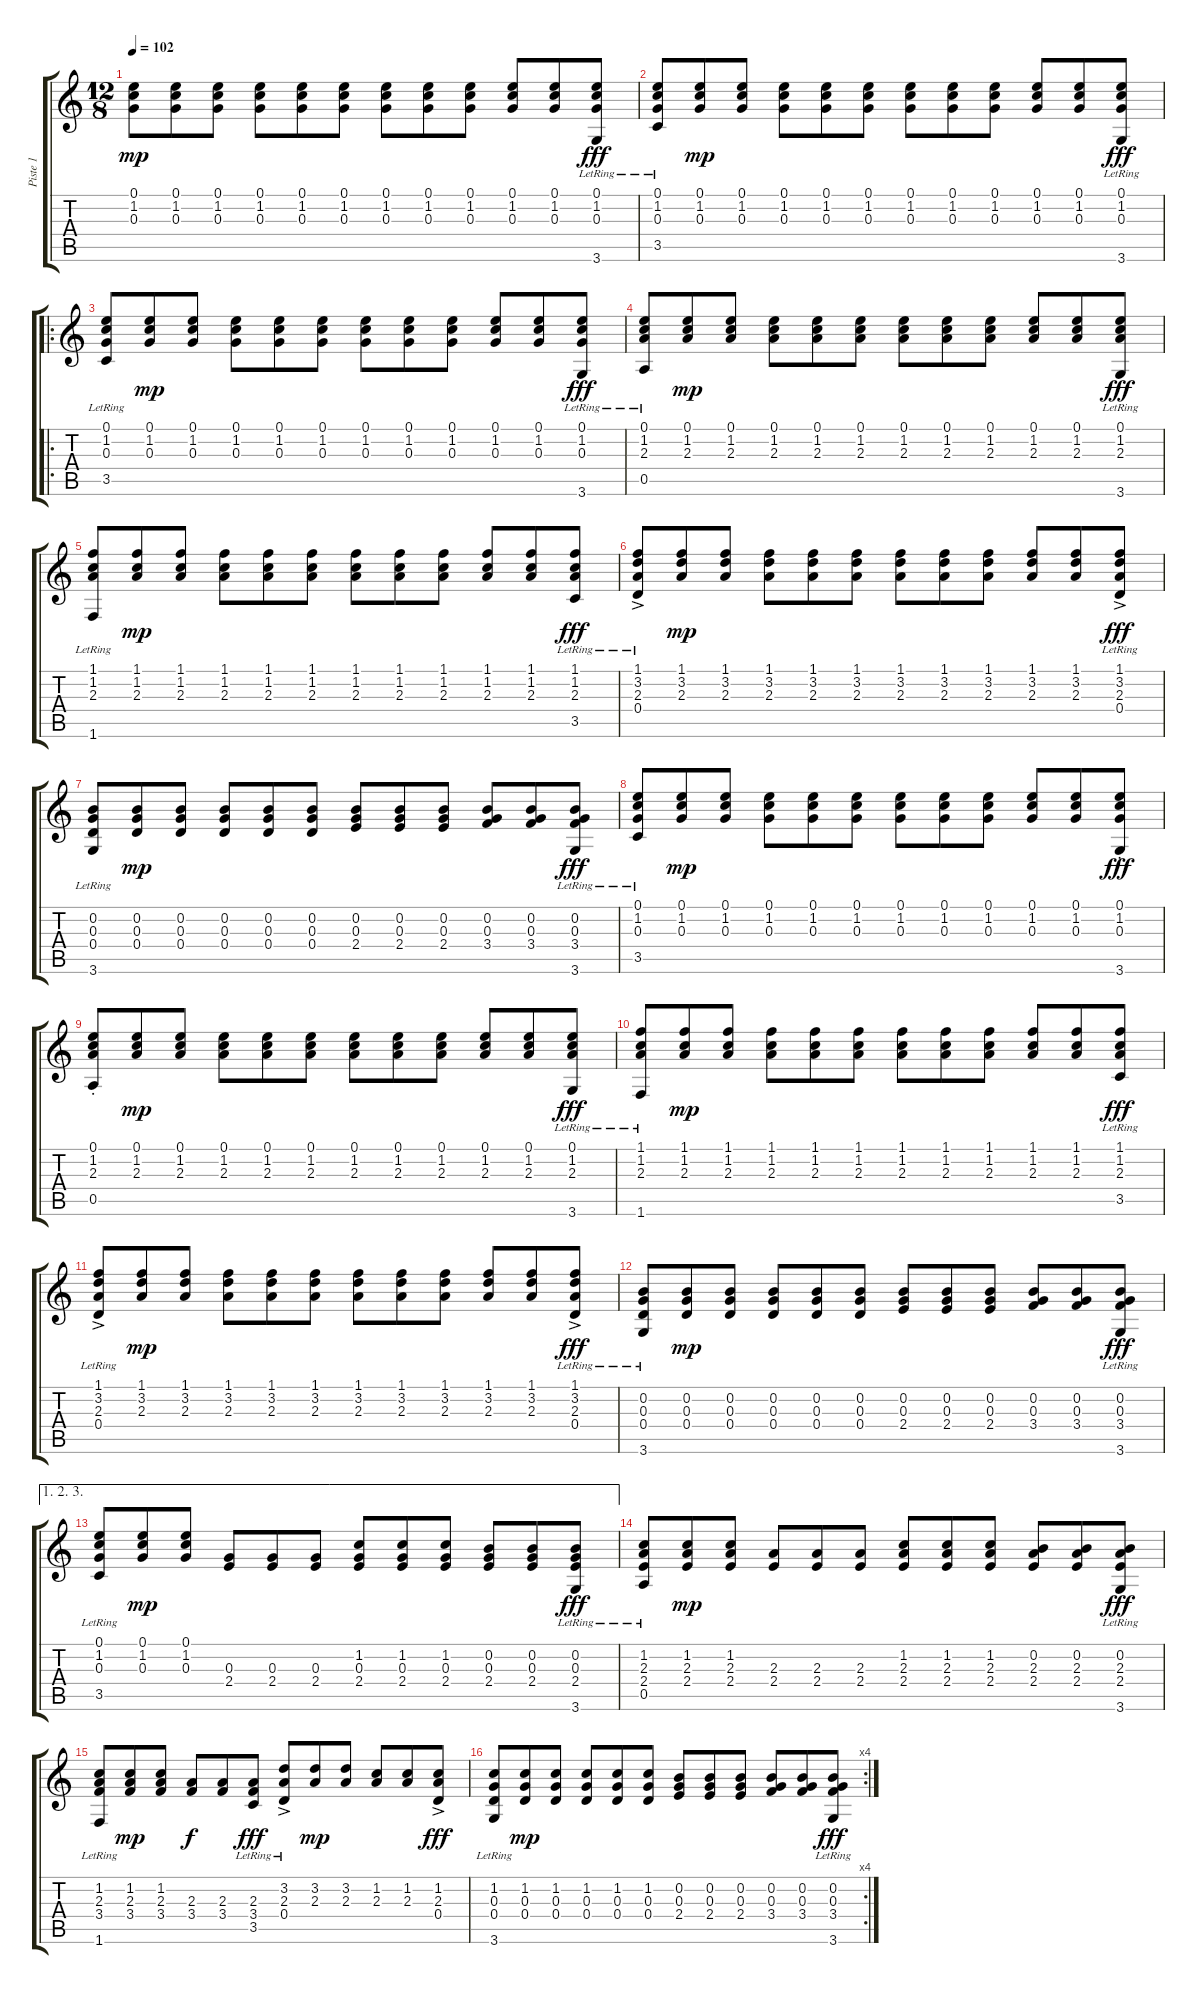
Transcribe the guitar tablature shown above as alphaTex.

\track ("Piste 1" "Piste 1") {instrument electricguitarjazz}
\staff {score tabs}
\tuning (E4 B3 G3 D3 A2 E2) {hide}
\ts (12 8)
\tempo 102
\clef g2
\ks c
(0.1 1.2 0.3).8{dy mp instrument electricguitarjazz} (0.1 1.2 0.3).8 (0.1 1.2 0.3).8 (0.1 1.2 0.3).8 (0.1 1.2 0.3).8 (0.1 1.2 0.3).8 (0.1 1.2 0.3).8 (0.1 1.2 0.3).8 (0.1 1.2 0.3).8 (0.1 1.2 0.3).8 (0.1 1.2 0.3).8 (0.1 1.2 0.3 3.6{lr}).8{dy fff} |
(0.1 1.2 0.3 3.5{lr}).8 (0.1 1.2 0.3).8{dy mp} (0.1 1.2 0.3).8 (0.1 1.2 0.3).8 (0.1 1.2 0.3).8 (0.1 1.2 0.3).8 (0.1 1.2 0.3).8 (0.1 1.2 0.3).8 (0.1 1.2 0.3).8 (0.1 1.2 0.3).8 (0.1 1.2 0.3).8 (0.1 1.2 0.3 3.6{lr}).8{dy fff} |
\ro
(0.1 1.2 0.3 3.5{lr}).8 (0.1 1.2 0.3).8{dy mp} (0.1 1.2 0.3).8 (0.1 1.2 0.3).8 (0.1 1.2 0.3).8 (0.1 1.2 0.3).8 (0.1 1.2 0.3).8 (0.1 1.2 0.3).8 (0.1 1.2 0.3).8 (0.1 1.2 0.3).8 (0.1 1.2 0.3).8 (0.1 1.2 0.3 3.6{lr}).8{dy fff} |
(0.1 1.2 2.3 0.5{lr}).8 (0.1 1.2 2.3).8{dy mp} (0.1 1.2 2.3).8 (0.1 1.2 2.3).8 (0.1 1.2 2.3).8 (0.1 1.2 2.3).8 (0.1 1.2 2.3).8 (0.1 1.2 2.3).8 (0.1 1.2 2.3).8 (0.1 1.2 2.3).8 (0.1 1.2 2.3).8 (0.1 1.2 2.3 3.6{lr}).8{dy fff} |
(1.1 1.2 2.3 1.6{lr}).8 (1.1 1.2 2.3).8{dy mp} (1.1 1.2 2.3).8 (1.1 1.2 2.3).8 (1.1 1.2 2.3).8 (1.1 1.2 2.3).8 (1.1 1.2 2.3).8 (1.1 1.2 2.3).8 (1.1 1.2 2.3).8 (1.1 1.2 2.3).8 (1.1 1.2 2.3).8 (1.1 1.2 2.3 3.5{lr}).8{dy fff} |
(1.1 3.2 2.3 0.4{ac lr}).8 (1.1 3.2 2.3).8{dy mp} (1.1 3.2 2.3).8 (1.1 3.2 2.3).8 (1.1 3.2 2.3).8 (1.1 3.2 2.3).8 (1.1 3.2 2.3).8 (1.1 3.2 2.3).8 (1.1 3.2 2.3).8 (1.1 3.2 2.3).8 (1.1 3.2 2.3).8 (1.1 3.2 2.3 0.4{ac lr}).8{dy fff} |
(0.2 0.3 0.4 3.6{lr}).8 (0.2 0.3 0.4).8{dy mp} (0.2 0.3 0.4).8 (0.2 0.3 0.4).8 (0.2 0.3 0.4).8 (0.2 0.3 0.4).8 (0.2 0.3 2.4).8 (0.2 0.3 2.4).8 (0.2 0.3 2.4).8 (0.2 0.3 3.4).8 (0.2 0.3 3.4).8 (0.2 0.3 3.4 3.6{lr}).8{dy fff} |
(0.1 1.2 0.3 3.5{lr}).8 (0.1 1.2 0.3).8{dy mp} (0.1 1.2 0.3).8 (0.1 1.2 0.3).8 (0.1 1.2 0.3).8 (0.1 1.2 0.3).8 (0.1 1.2 0.3).8 (0.1 1.2 0.3).8 (0.1 1.2 0.3).8 (0.1 1.2 0.3).8 (0.1 1.2 0.3).8 (0.1 1.2 0.3 3.6{st}).8{dy fff} |
(0.1 1.2 2.3 0.5{st}).8 (0.1 1.2 2.3).8{dy mp} (0.1 1.2 2.3).8 (0.1 1.2 2.3).8 (0.1 1.2 2.3).8 (0.1 1.2 2.3).8 (0.1 1.2 2.3).8 (0.1 1.2 2.3).8 (0.1 1.2 2.3).8 (0.1 1.2 2.3).8 (0.1 1.2 2.3).8 (0.1 1.2 2.3 3.6{lr}).8{dy fff} |
(1.1 1.2 2.3 1.6{lr}).8 (1.1 1.2 2.3).8{dy mp} (1.1 1.2 2.3).8 (1.1 1.2 2.3).8 (1.1 1.2 2.3).8 (1.1 1.2 2.3).8 (1.1 1.2 2.3).8 (1.1 1.2 2.3).8 (1.1 1.2 2.3).8 (1.1 1.2 2.3).8 (1.1 1.2 2.3).8 (1.1 1.2 2.3 3.5{lr}).8{dy fff} |
(1.1 3.2 2.3 0.4{ac lr}).8 (1.1 3.2 2.3).8{dy mp} (1.1 3.2 2.3).8 (1.1 3.2 2.3).8 (1.1 3.2 2.3).8 (1.1 3.2 2.3).8 (1.1 3.2 2.3).8 (1.1 3.2 2.3).8 (1.1 3.2 2.3).8 (1.1 3.2 2.3).8 (1.1 3.2 2.3).8 (1.1 3.2 2.3 0.4{ac lr}).8{dy fff} |
(0.2 0.3 0.4 3.6{lr}).8 (0.2 0.3 0.4).8{dy mp} (0.2 0.3 0.4).8 (0.2 0.3 0.4).8 (0.2 0.3 0.4).8 (0.2 0.3 0.4).8 (0.2 0.3 2.4).8 (0.2 0.3 2.4).8 (0.2 0.3 2.4).8 (0.2 0.3 3.4).8 (0.2 0.3 3.4).8 (0.2 0.3 3.4 3.6{lr}).8{dy fff} |
\ae (1 2 3)
(0.1 1.2 0.3 3.5{lr}).8 (0.1 1.2 0.3).8{dy mp} (0.1 1.2 0.3).8 (0.3 2.4).8 (0.3 2.4).8 (0.3 2.4).8 (1.2 0.3 2.4).8 (1.2 0.3 2.4).8 (1.2 0.3 2.4).8 (0.2 0.3 2.4).8 (0.2 0.3 2.4).8 (0.2 0.3 2.4 3.6{lr}).8{dy fff} |
(1.2 2.3 2.4 0.5{lr}).8 (1.2 2.3 2.4).8{dy mp} (1.2 2.3 2.4).8 (2.3 2.4).8 (2.3 2.4).8 (2.3 2.4).8 (1.2 2.3 2.4).8 (1.2 2.3 2.4).8 (1.2 2.3 2.4).8 (0.2 2.3 2.4).8 (0.2 2.3 2.4).8 (0.2 2.3 2.4 3.6{lr}).8{dy fff} |
(1.2 2.3 3.4 1.6{lr}).8 (1.2 2.3 3.4).8{dy mp} (1.2 2.3 3.4).8 (2.3 3.4).8{dy f} (2.3 3.4).8 (2.3 3.4 3.5{lr}).8{dy fff} (3.2 2.3 0.4{ac lr}).8 (3.2 2.3).8{dy mp} (3.2 2.3).8 (1.2 2.3).8 (1.2 2.3).8 (1.2 2.3 0.4{ac}).8{dy fff} |
\rc 4
(1.2 0.3 0.4 3.6{lr}).8 (1.2 0.3 0.4).8{dy mp} (1.2 0.3 0.4).8 (1.2 0.3 0.4).8 (1.2 0.3 0.4).8 (1.2 0.3 0.4).8 (0.2 0.3 2.4).8 (0.2 0.3 2.4).8 (0.2 0.3 2.4).8 (0.2 0.3 3.4).8 (0.2 0.3 3.4).8 (0.2 0.3 3.4 3.6{lr}).8{dy fff}
